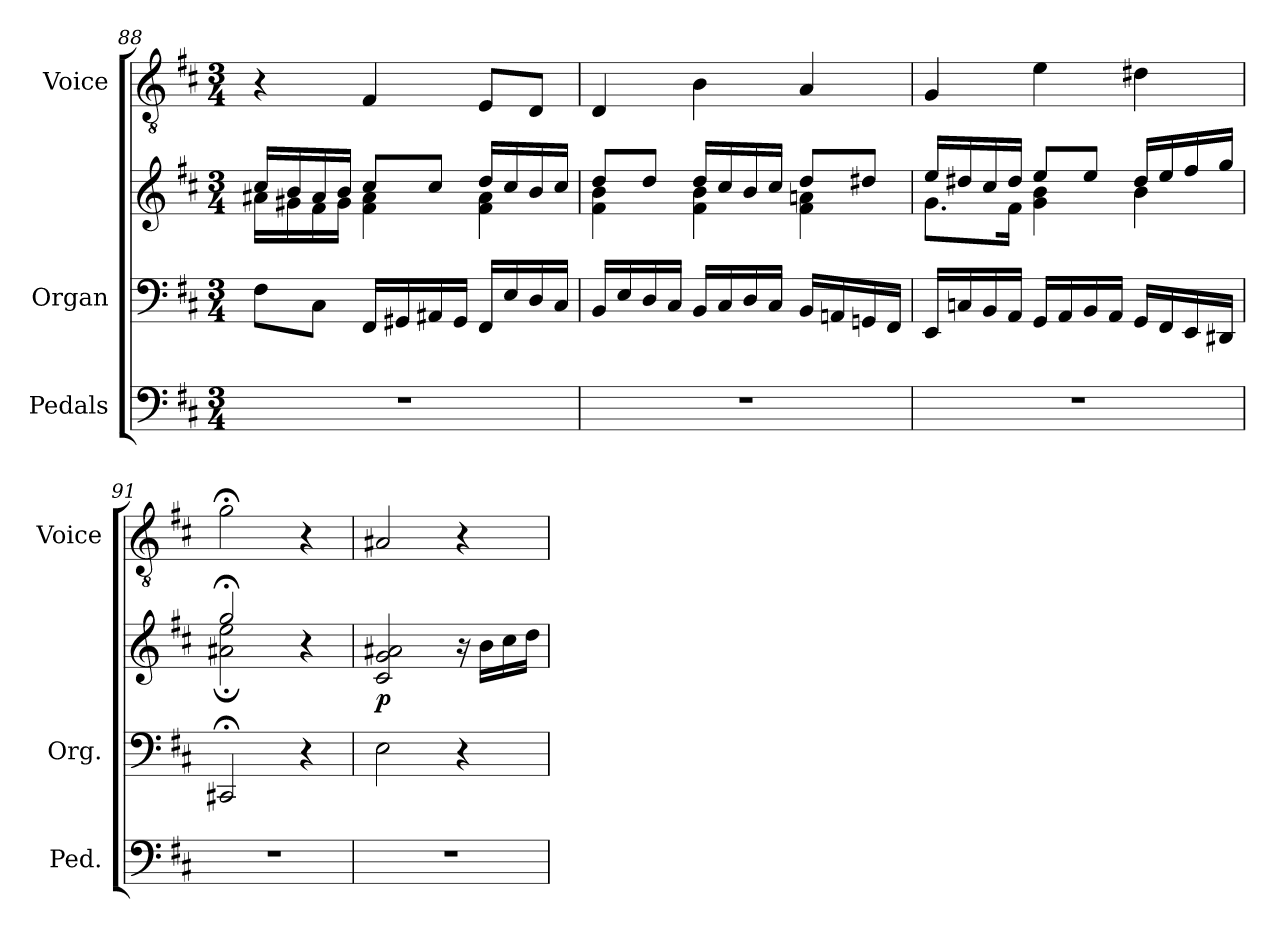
**kern	**kern	**kern	**dynam	**kern
*part3	*part2	*part2	*part2	*part1
*staff4	*staff3	*staff2	*staff2/3	*staff1
*I"Pedals	*I"Organ	*	*	*I"Voice
*I'Ped.	*I'Org.	*	*	*I'Voice
*clefF4	*clefF4	*clefG2	*	*clefGv2
*	*	*	*	*ITrd7c12
*k[f#c#]	*k[f#c#]	*k[f#c#]	*	*k[f#c#]
*b:	*b:	*b:	*	*b:
*M3/4	*M3/4	*M3/4	*	*M3/4
=88	=88	=88	=88	=88
!LO:N:vis=1	!	!	!	!
*	*	*^	*	*
2.r	8F#i\L	16cc#i/LL	16a#Xi\LL	.	4r
.	.	16bi/	16g#Xi\	.	.
.	8C#i\J	16a#i/	16f#i\	.	.
.	.	16bi/JJ	16g#i\JJ	.	.
.	16FF#i/LL	8cc#i/L	4f#i\ 4a#i	.	4FF#i/
.	16GG#Xi/	.	.	.	.
.	16AA#Xi/	8cc#i/J	.	.	.
.	16GG#i/JJ	.	.	.	.
.	16FF#i/LL	16ddi/LL	4f#i\ 4a#i	.	8EEi/L
.	16Ei/	16cc#i/	.	.	.
.	16Di/	16bi/	.	.	8DDi/J
.	16C#i/JJ	16cc#i/JJ	.	.	.
!!LO:LB:g=z
=89	=89	=89	=89	=89	=89
!LO:N:vis=1	!	!	!	!	!
2.r	16BBi/LL	8ddi/L	4f#i\ 4bi	.	4DDi/
.	16Ei/	.	.	.	.
.	16Di/	8ddi/J	.	.	.
.	16C#i/JJ	.	.	.	.
.	16BBi/LL	16ddi/LL	4f#i\ 4bi	.	4BBi\
.	16C#i/	16cc#i/	.	.	.
.	16Di/	16bi/	.	.	.
.	16C#i/JJ	16cc#i/JJ	.	.	.
.	16BBi/LL	8ddi/L	4f#i\ 4ani	.	4AAi/
.	16AAni/	.	.	.	.
.	16GGni/	8dd#Xi/J	.	.	.
.	16FF#i/JJ	.	.	.	.
=90	=90	=90	=90	=90	=90
!LO:N:vis=1	!	!	!	!	!
2.r	16EEi/LL	16eei/LL	8.gi\L	.	4GGi/
.	16Cni/	16dd#Xi/	.	.	.
.	16BBi/	16cc#i/	.	.	.
.	16AAi/JJ	16dd#i/JJ	16f#i\Jk	.	.
.	16GGi/LL	8eei/L	4gi\ 4bi	.	4Ei\
.	16AAi/	.	.	.	.
.	16BBi/	8eei/J	.	.	.
.	16AAi/JJ	.	.	.	.
.	16GGi/LL	16dd#i/LL	4bi\	.	4D#Xi\
.	16FF#i/	16eei/	.	.	.
.	16EEi/	16ff#i/	.	.	.
.	16DD#Xi/JJ	16ggi/JJ	.	.	.
=91	=91	=91	=91	=91	=91
!LO:N:vis=1	!	!	!	!	!
2.r	2CC#X;i/	2gg;i/	2a#Xi\; 2eei;	.	2G;i\
.	4r	4r	4ryy	.	4r
=92	=92	=92	=92	=92	=92
!LO:N:vis=1	!	!	!	!	!
*	*	*v	*v	*	*
2.r	2Ei\	2c#i/ 2gi 2a#Xi	p	2AA#Xi/
.	4r	16r	.	4r
.	.	16bi\LL	.	.
.	.	16cc#i\	.	.
.	.	16ddi\JJ	.	.
=	=	=	=	=
*-	*-	*-	*-	*-
